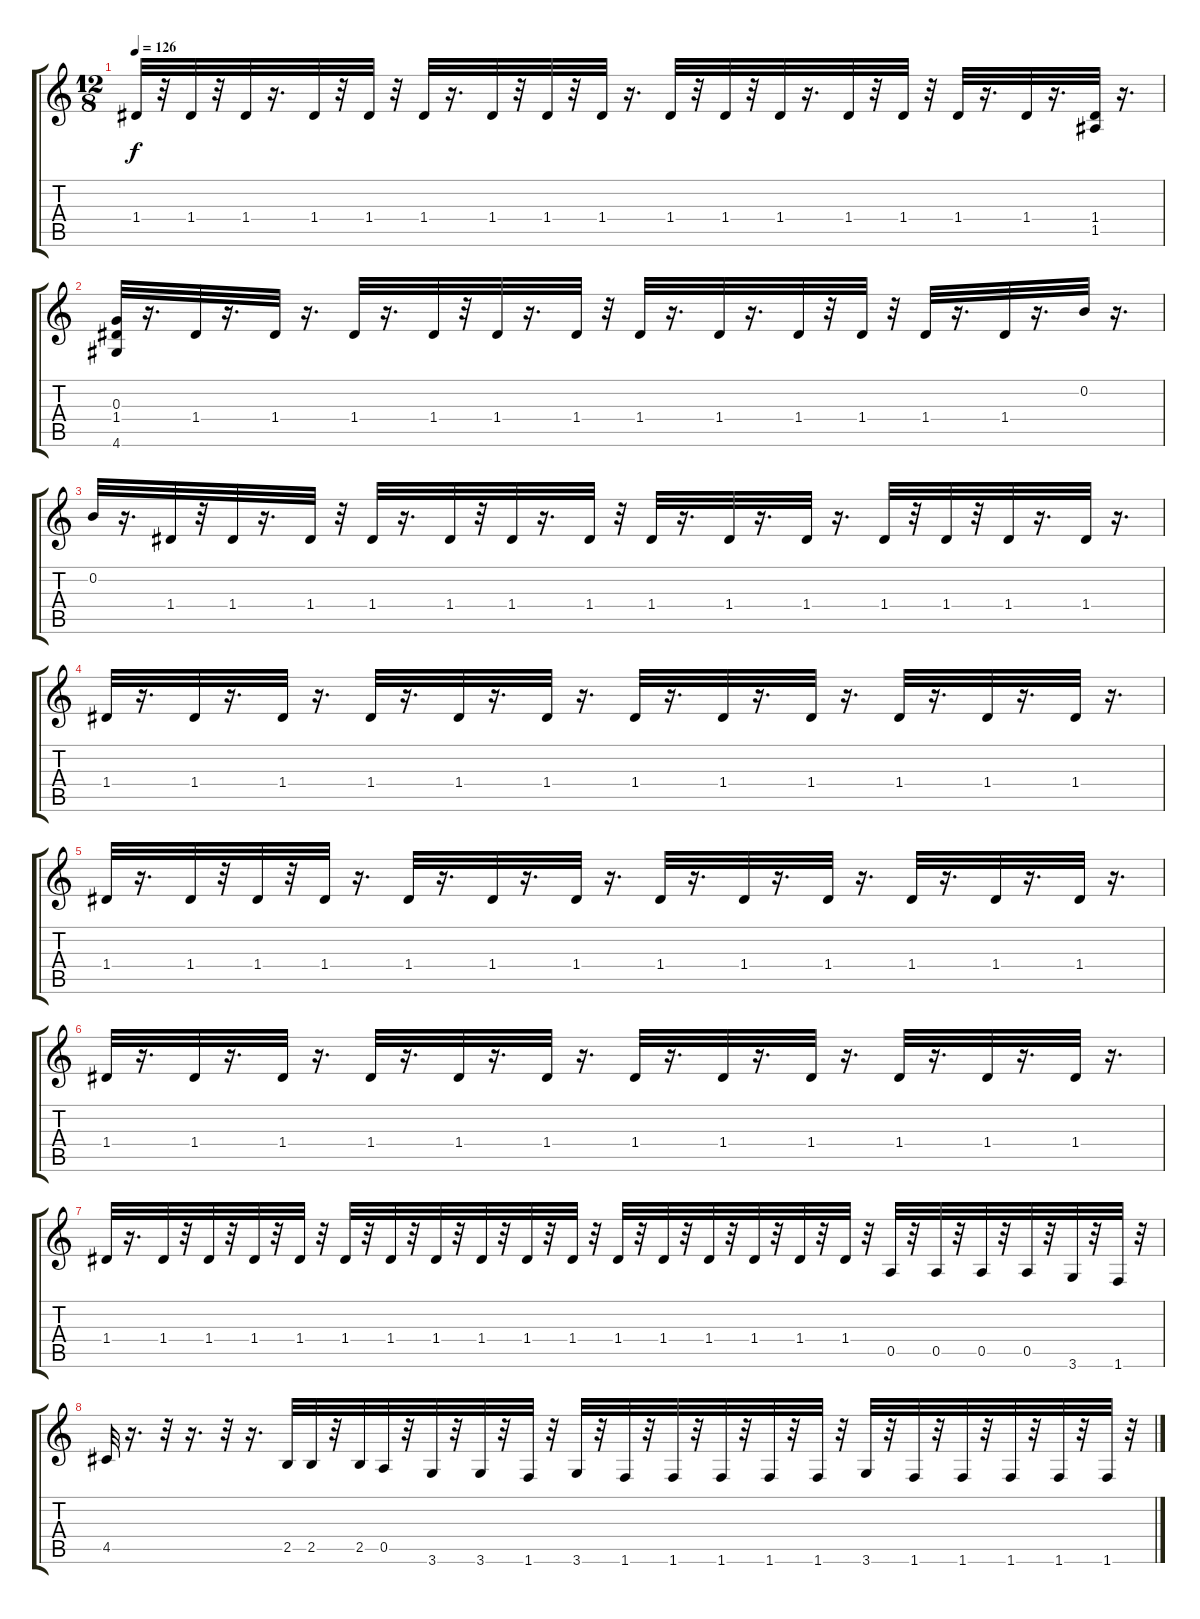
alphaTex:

\track "" {instrument distortionguitar}
\staff {score tabs}
\tuning (E4 B3 G3 D3 A2 E2) {hide}
\ts (12 8)
\tempo 126
\clef g2
\ks c
1.4.32{dy f} r.32 1.4.32 r.32 1.4.32 r.16{d} 1.4.32 r.32 1.4.32 r.32 1.4.32 r.16{d} 1.4.32 r.32 1.4.32 r.32 1.4.32 r.16{d} 1.4.32 r.32 1.4.32 r.32 1.4.32 r.16{d} 1.4.32 r.32 1.4.32 r.32 1.4.32 r.16{d} 1.4.32 r.16{d} (1.4 1.5).32 r.16{d} |
(0.3 1.4 4.6).32 r.16{d} 1.4.32 r.16{d} 1.4.32 r.16{d} 1.4.32 r.16{d} 1.4.32 r.32 1.4.32 r.16{d} 1.4.32 r.32 1.4.32 r.16{d} 1.4.32 r.16{d} 1.4.32 r.32 1.4.32 r.32 1.4.32 r.16{d} 1.4.32 r.16{d} 0.2.32 r.16{d} |
0.2.32 r.16{d} 1.4.32 r.32 1.4.32 r.16{d} 1.4.32 r.32 1.4.32 r.16{d} 1.4.32 r.32 1.4.32 r.16{d} 1.4.32 r.32 1.4.32 r.16{d} 1.4.32 r.16{d} 1.4.32 r.16{d} 1.4.32 r.32 1.4.32 r.32 1.4.32 r.16{d} 1.4.32 r.16{d} |
1.4.32 r.16{d} 1.4.32 r.16{d} 1.4.32 r.16{d} 1.4.32 r.16{d} 1.4.32 r.16{d} 1.4.32 r.16{d} 1.4.32 r.16{d} 1.4.32 r.16{d} 1.4.32 r.16{d} 1.4.32 r.16{d} 1.4.32 r.16{d} 1.4.32 r.16{d} |
1.4.32 r.16{d} 1.4.32 r.32 1.4.32 r.32 1.4.32 r.16{d} 1.4.32 r.16{d} 1.4.32 r.16{d} 1.4.32 r.16{d} 1.4.32 r.16{d} 1.4.32 r.16{d} 1.4.32 r.16{d} 1.4.32 r.16{d} 1.4.32 r.16{d} 1.4.32 r.16{d} |
1.4.32 r.16{d} 1.4.32 r.16{d} 1.4.32 r.16{d} 1.4.32 r.16{d} 1.4.32 r.16{d} 1.4.32 r.16{d} 1.4.32 r.16{d} 1.4.32 r.16{d} 1.4.32 r.16{d} 1.4.32 r.16{d} 1.4.32 r.16{d} 1.4.32 r.16{d} |
1.4.32 r.16{d} 1.4.32 r.32 1.4.32 r.32 1.4.32 r.32 1.4.32 r.32 1.4.32 r.32 1.4.32 r.32 1.4.32 r.32 1.4.32 r.32 1.4.32 r.32 1.4.32 r.32 1.4.32 r.32 1.4.32 r.32 1.4.32 r.32 1.4.32 r.32 1.4.32 r.32 1.4.32 r.32 0.5.32 r.32 0.5.32 r.32 0.5.32 r.32 0.5.32 r.32 3.6.32 r.32 1.6.32 r.32 |
4.5.32 r.16{d} r.32 r.16{d} r.32 r.16{d} 2.5.32 2.5.32 r.32 2.5.32 0.5.32 r.32 3.6.32 r.32 3.6.32 r.32 1.6.32 r.32 3.6.32 r.32 1.6.32 r.32 1.6.32 r.32 1.6.32 r.32 1.6.32 r.32 1.6.32 r.32 3.6.32 r.32 1.6.32 r.32 1.6.32 r.32 1.6.32 r.32 1.6.32 r.32 1.6.32 r.32
